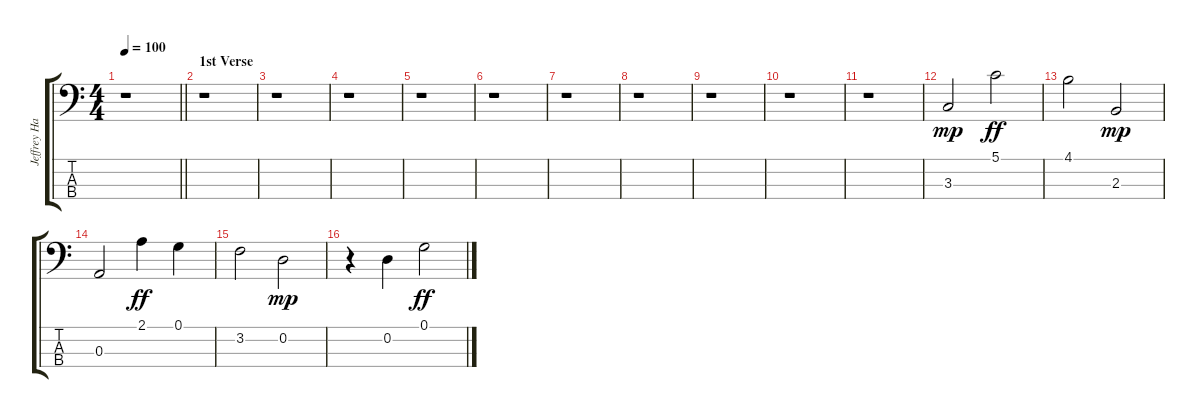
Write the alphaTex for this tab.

\track ("Jeffrey Hammond-Hammond - acoustic bass" "Jeffrey Ha") {instrument acousticbass}
\staff {score tabs}
\tuning (G2 D2 A1 E1) {hide}
\ts (4 4)
\tempo 100
\clef f4
\barLineRight lightlight
\ks c
r.1{dy mp instrument acousticbass} |
\section ("" "1st Verse")
r.1 |
r.1 |
r.1 |
r.1 |
r.1 |
r.1 |
r.1 |
r.1 |
r.1 |
r.1 |
3.3.2 5.1.2{dy ff} |
4.1.2 2.3.2{dy mp} |
0.3.2 2.1.4{dy ff} 0.1.4 |
3.2.2 0.2.2{dy mp} |
r.4 0.2.4 0.1.2{dy ff}
